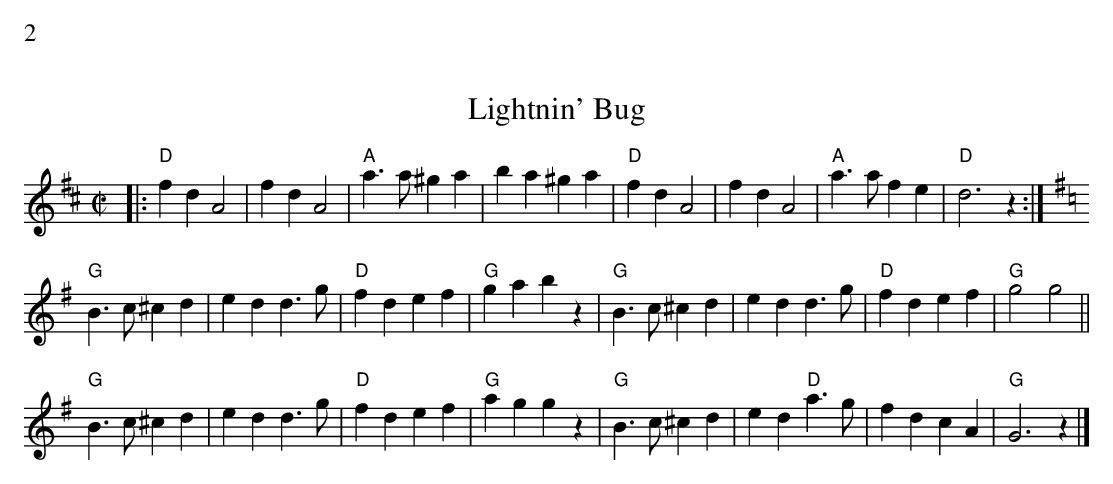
X:1
%%text 2
T:Lightnin' Bug
M:C|
L:1/4
K:D
|:"D"fdA2|fdA2|"A"a>a^ga|ba^ga|\
"D"fdA2|fdA2|"A"a>afe|"D"d2>z2:|
K:G
"G"B>c^cd|edd>g|"D"fdef|"G"gabz|\
"G"B>c^cd|edd>g|"D"fdef|"G"g2g2||
"G"B>c^cd|edd>g|"D"fdef|"G"aggz|\
"G"B>c^cd|ed"D"a>g| fdcA|"G"G2>z2|]
